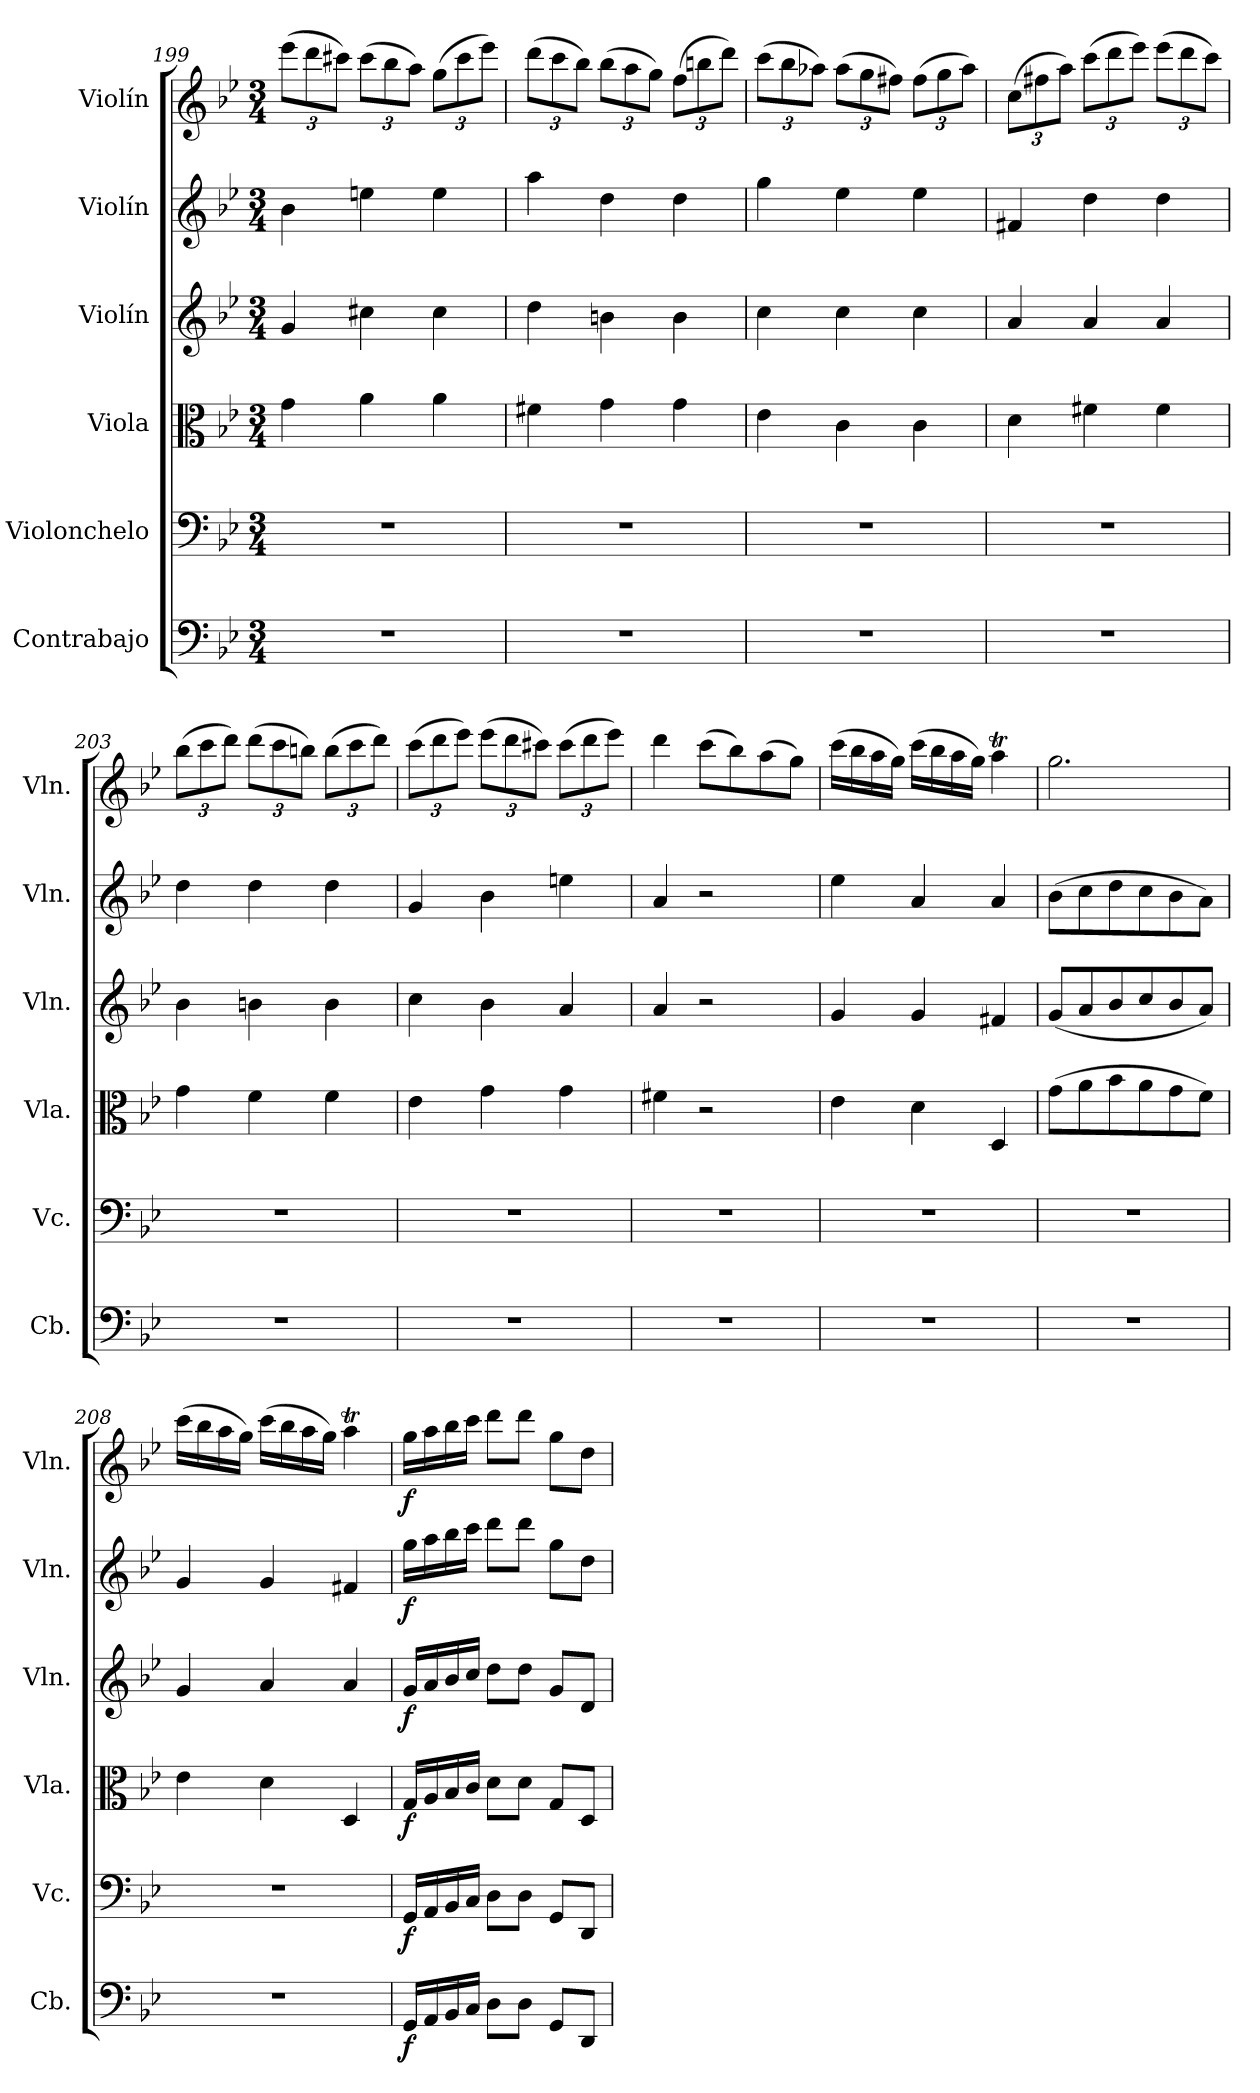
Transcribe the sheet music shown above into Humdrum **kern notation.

**kern	**dynam	**kern	**dynam	**kern	**dynam	**kern	**dynam	**kern	**dynam	**kern	**dynam
*part6	*part6	*part5	*part5	*part4	*part4	*part3	*part3	*part2	*part2	*part1	*part1
*staff6	*staff6	*staff5	*staff5	*staff4	*staff4	*staff3	*staff3	*staff2	*staff2	*staff1	*staff1
*I"Contrabajo	*	*I"Violonchelo	*	*I"Viola	*	*I"Violín	*	*I"Violín	*	*I"Violín	*
*I'Cb.	*	*I'Vc.	*	*I'Vla.	*	*I'Vln.	*	*I'Vln.	*	*I'Vln.	*
!!LO:LB:g=z
*clefF4	*	*clefF4	*	*clefC3	*	*clefG2	*	*clefG2	*	*clefG2	*
*ITrd7c12	*	*	*	*	*	*	*	*	*	*	*
*k[b-e-]	*	*k[b-e-]	*	*k[b-e-]	*	*k[b-e-]	*	*k[b-e-]	*	*k[b-e-]	*
*M3/4	*	*M3/4	*	*M3/4	*	*M3/4	*	*M3/4	*	*M3/4	*
*	*	*	*	*	*	*	*	*	*	*Xbrackettup	*
=199	=199	=199	=199	=199	=199	=199	=199	=199	=199	=199	=199
2.r	.	2.r	.	4g\	.	4g/	.	4b-\	.	(>12eee-\L	.
.	.	.	.	.	.	.	.	.	.	12ddd\	.
.	.	.	.	.	.	.	.	.	.	12ccc#X\J)	.
.	.	.	.	4a\	.	4cc#X\	.	4een\	.	(>12ccc#\L	.
.	.	.	.	.	.	.	.	.	.	12bb-\	.
.	.	.	.	.	.	.	.	.	.	12aa\J)	.
.	.	.	.	4a\	.	4cc#\	.	4ee\	.	(>12gg\L	.
.	.	.	.	.	.	.	.	.	.	12ccc#\	.
.	.	.	.	.	.	.	.	.	.	12eee-\J)	.
=200	=200	=200	=200	=200	=200	=200	=200	=200	=200	=200	=200
2.r	.	2.r	.	4f#X\	.	4dd\	.	4aa\	.	(>12ddd\L	.
.	.	.	.	.	.	.	.	.	.	12ccc\	.
.	.	.	.	.	.	.	.	.	.	12bb-\J)	.
.	.	.	.	4g\	.	4bn\	.	4dd\	.	(>12bb-\L	.
.	.	.	.	.	.	.	.	.	.	12aa\	.
.	.	.	.	.	.	.	.	.	.	12gg\J)	.
.	.	.	.	4g\	.	4b\	.	4dd\	.	(>12ff\L	.
.	.	.	.	.	.	.	.	.	.	12bbn\	.
.	.	.	.	.	.	.	.	.	.	12ddd\J)	.
=201	=201	=201	=201	=201	=201	=201	=201	=201	=201	=201	=201
2.r	.	2.r	.	4e-\	.	4cc\	.	4gg\	.	(>12ccc\L	.
.	.	.	.	.	.	.	.	.	.	12bb-\	.
.	.	.	.	.	.	.	.	.	.	12aa-X\J)	.
.	.	.	.	4c\	.	4cc\	.	4ee-\	.	(>12aa-\L	.
.	.	.	.	.	.	.	.	.	.	12gg\	.
.	.	.	.	.	.	.	.	.	.	12ff#X\J)	.
.	.	.	.	4c\	.	4cc\	.	4ee-\	.	(>12ff#\L	.
.	.	.	.	.	.	.	.	.	.	12gg\	.
.	.	.	.	.	.	.	.	.	.	12aa-\J)	.
!!LO:PB:g=z
=202	=202	=202	=202	=202	=202	=202	=202	=202	=202	=202	=202
2.r	.	2.r	.	4d\	.	4a/	.	4f#X/	.	(>12cc\L	.
.	.	.	.	.	.	.	.	.	.	12ff#X\	.
.	.	.	.	.	.	.	.	.	.	12aa\J)	.
.	.	.	.	4f#X\	.	4a/	.	4dd\	.	(>12ccc\L	.
.	.	.	.	.	.	.	.	.	.	12ddd\	.
.	.	.	.	.	.	.	.	.	.	12eee-\J)	.
.	.	.	.	4f#\	.	4a/	.	4dd\	.	(>12eee-\L	.
.	.	.	.	.	.	.	.	.	.	12ddd\	.
.	.	.	.	.	.	.	.	.	.	12ccc\J)	.
=203	=203	=203	=203	=203	=203	=203	=203	=203	=203	=203	=203
2.r	.	2.r	.	4g\	.	4b-\	.	4dd\	.	(>12bb-\L	.
.	.	.	.	.	.	.	.	.	.	12ccc\	.
.	.	.	.	.	.	.	.	.	.	12ddd\J)	.
.	.	.	.	4f\	.	4bn\	.	4dd\	.	(>12ddd\L	.
.	.	.	.	.	.	.	.	.	.	12ccc\	.
.	.	.	.	.	.	.	.	.	.	12bbn\J)	.
.	.	.	.	4f\	.	4b\	.	4dd\	.	(>12bb\L	.
.	.	.	.	.	.	.	.	.	.	12ccc\	.
.	.	.	.	.	.	.	.	.	.	12ddd\J)	.
=204	=204	=204	=204	=204	=204	=204	=204	=204	=204	=204	=204
2.r	.	2.r	.	4e-\	.	4cc\	.	4g/	.	(>12ccc\L	.
.	.	.	.	.	.	.	.	.	.	12ddd\	.
.	.	.	.	.	.	.	.	.	.	12eee-\J)	.
.	.	.	.	4g\	.	4b-\	.	4b-\	.	(>12eee-\L	.
.	.	.	.	.	.	.	.	.	.	12ddd\	.
.	.	.	.	.	.	.	.	.	.	12ccc#X\J)	.
.	.	.	.	4g\	.	4a/	.	4een\	.	(>12ccc#\L	.
.	.	.	.	.	.	.	.	.	.	12ddd\	.
.	.	.	.	.	.	.	.	.	.	12eee-\J)	.
!!LO:LB:g=z
=205	=205	=205	=205	=205	=205	=205	=205	=205	=205	=205	=205
2.r	.	2.r	.	4f#X\	.	4a/	.	4a/	.	4ddd\	.
.	.	.	.	2r	.	2r	.	2r	.	(>8ccc\L	.
.	.	.	.	.	.	.	.	.	.	8bb-\)	.
.	.	.	.	.	.	.	.	.	.	(>8aa\	.
.	.	.	.	.	.	.	.	.	.	8gg\J)	.
=206	=206	=206	=206	=206	=206	=206	=206	=206	=206	=206	=206
2.r	.	2.r	.	4e-\	.	4g/	.	4ee-\	.	(>16ccc\LL	.
.	.	.	.	.	.	.	.	.	.	16bb-\	.
.	.	.	.	.	.	.	.	.	.	16aa\	.
.	.	.	.	.	.	.	.	.	.	16gg\JJ)	.
.	.	.	.	4d\	.	4g/	.	4a/	.	(>16ccc\LL	.
.	.	.	.	.	.	.	.	.	.	16bb-\	.
.	.	.	.	.	.	.	.	.	.	16aa\	.
.	.	.	.	.	.	.	.	.	.	16gg\JJ)	.
.	.	.	.	4D/	.	4f#X/	.	4a/	.	4aat\	.
=207	=207	=207	=207	=207	=207	=207	=207	=207	=207	=207	=207
2.r	.	2.r	.	(>8g\L	.	(<8g/L	.	(>8b-\L	.	2.gg\	.
.	.	.	.	8a\	.	8a/	.	8cc\	.	.	.
.	.	.	.	8b-\	.	8b-/	.	8dd\	.	.	.
.	.	.	.	8a\	.	8cc/	.	8cc\	.	.	.
.	.	.	.	8g\	.	8b-/	.	8b-\	.	.	.
.	.	.	.	8f\J)	.	8a/J)	.	8a\J)	.	.	.
=208	=208	=208	=208	=208	=208	=208	=208	=208	=208	=208	=208
2.r	.	2.r	.	4e-\	.	4g/	.	4g/	.	(>16ccc\LL	.
.	.	.	.	.	.	.	.	.	.	16bb-\	.
.	.	.	.	.	.	.	.	.	.	16aa\	.
.	.	.	.	.	.	.	.	.	.	16gg\JJ)	.
.	.	.	.	4d\	.	4a/	.	4g/	.	(>16ccc\LL	.
.	.	.	.	.	.	.	.	.	.	16bb-\	.
.	.	.	.	.	.	.	.	.	.	16aa\	.
.	.	.	.	.	.	.	.	.	.	16gg\JJ)	.
.	.	.	.	4D/	.	4a/	.	4f#X/	.	4aat\	.
!!LO:PB:g=z
=209	=209	=209	=209	=209	=209	=209	=209	=209	=209	=209	=209
!	!LO:DY:b	!	!LO:DY:b	!	!LO:DY:b	!	!LO:DY:b	!	!LO:DY:b	!	!LO:DY:b
16GGG/LL	f	16GG/LL	f	16G/LL	f	16g/LL	f	16gg\LL	f	16gg\LL	f
16AAA/	.	16AA/	.	16A/	.	16a/	.	16aa\	.	16aa\	.
16BBB-/	.	16BB-/	.	16B-/	.	16b-/	.	16bb-\	.	16bb-\	.
16CC/JJ	.	16C/JJ	.	16c/JJ	.	16cc/JJ	.	16ccc\JJ	.	16ccc\JJ	.
8DD\L	.	8D\L	.	8d\L	.	8dd\L	.	8ddd\L	.	8ddd\L	.
8DD\J	.	8D\J	.	8d\J	.	8dd\J	.	8ddd\J	.	8ddd\J	.
8GGG/L	.	8GG/L	.	8G/L	.	8g/L	.	8gg\L	.	8gg\L	.
8DDD/J	.	8DD/J	.	8D/J	.	8d/J	.	8dd\J	.	8dd\J	.
=	=	=	=	=	=	=	=	=	=	=	=
*-	*-	*-	*-	*-	*-	*-	*-	*-	*-	*-	*-
